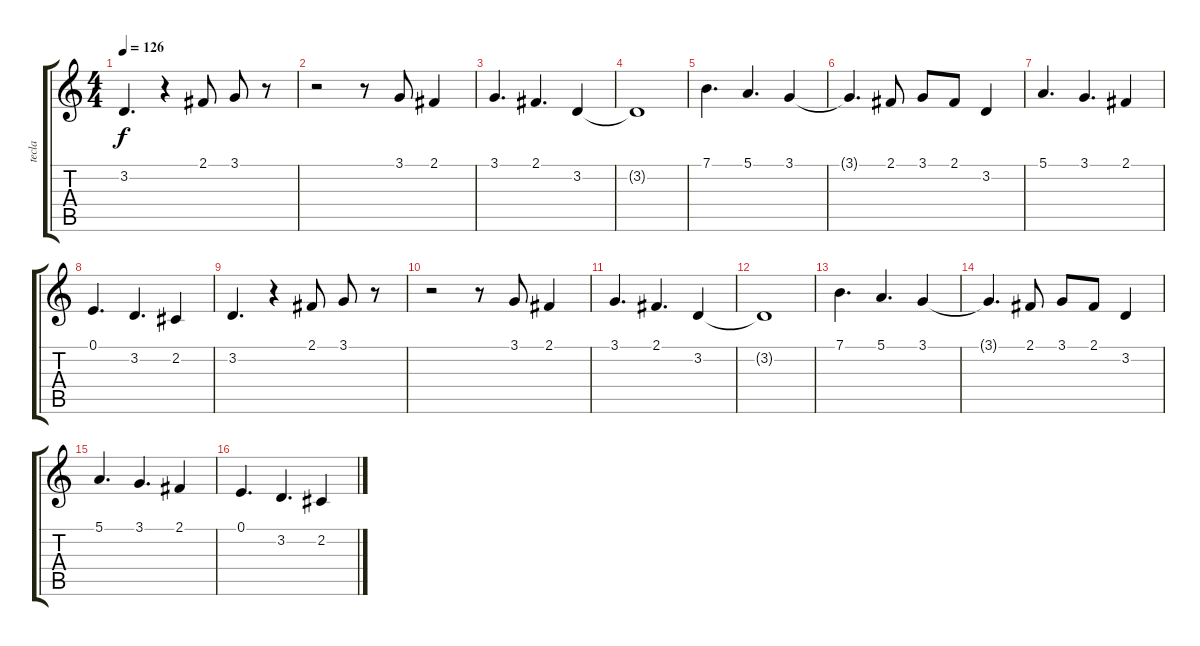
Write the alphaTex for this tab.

\track ("tecla" "tecla") {instrument electricgrandpiano}
\staff {score tabs}
\tuning (E4 B3 G3 D3 A2 E2) {hide}
\ts (4 4)
\tempo 126
\clef g2
\ks c
3.2.4{d dy f} r.4 2.1.8 3.1.8 r.8 |
r.2 r.8 3.1.8 2.1.4 |
3.1.4{d} 2.1.4{d} 3.2.4 |
3.2{t}.1 |
7.1.4{d} 5.1.4{d} 3.1.4 |
3.1{t}.4{d} 2.1.8 3.1.8 2.1.8 3.2.4 |
5.1.4{d} 3.1.4{d} 2.1.4 |
0.1.4{d} 3.2.4{d} 2.2.4 |
3.2.4{d} r.4 2.1.8 3.1.8 r.8 |
r.2 r.8 3.1.8 2.1.4 |
3.1.4{d} 2.1.4{d} 3.2.4 |
3.2{t}.1 |
7.1.4{d} 5.1.4{d} 3.1.4 |
3.1{t}.4{d} 2.1.8 3.1.8 2.1.8 3.2.4 |
5.1.4{d} 3.1.4{d} 2.1.4 |
0.1.4{d} 3.2.4{d} 2.2.4
